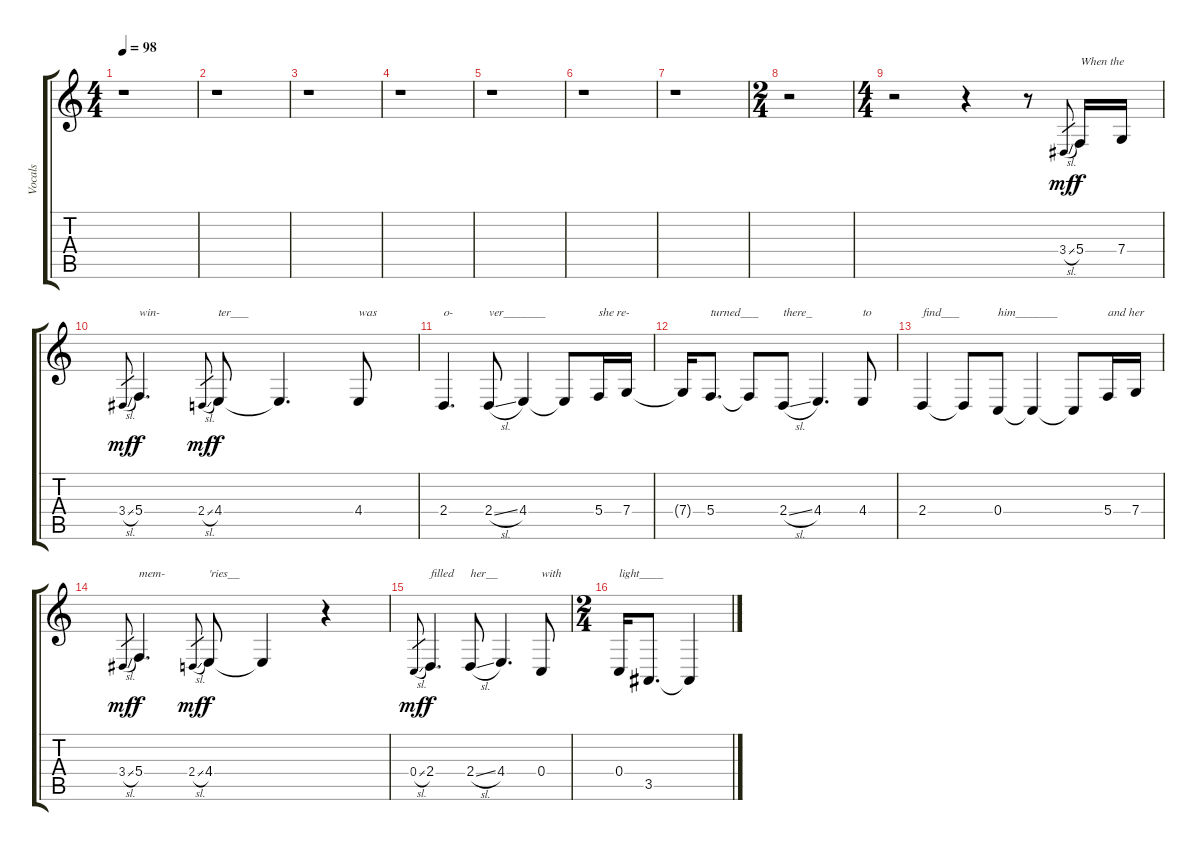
\track ("Vocals" "Vocals") {instrument lead6voice}
\staff {score tabs}
\tuning (D4 C4 G3 C3 G2 C2) {hide}
\ts (4 4)
\tempo 98
\clef g2
\ks c
r.1{dy mf instrument lead6voice} |
r.1 |
r.1 |
r.1 |
r.1 |
r.1 |
r.1 |
\ts (2 4)
r.2 |
\ts (4 4)
r.2 r.4 r.8 3.4{sl}.8{gr} 5.4.16{txt "When the" dy f} 7.4.16 |
3.4{sl}.8{gr dy mf} 5.4.4{d txt "win-" dy f} 2.4{sl}.8{gr dy mf} 4.4.8{txt "ter___" dy f} 4.4{t}.4{d} 4.4.8{txt "was"} |
2.4.4{d txt "o-"} 2.4{sl}.8{txt "ver_______"} 4.4.4 4.4{t}.8 5.4.16{txt "she re-"} 7.4.16 |
7.4{t}.16 5.4.8{d txt "turned___"} 5.4{t}.8 2.4{sl}.8{txt "there_"} 4.4.4{d} 4.4.8{txt "to"} |
2.4.4{txt "find___"} 2.4{t}.8 0.4.8{txt "him_______"} 0.4{t}.4 0.4{t}.8 5.4.16{txt "and her"} 7.4.16 |
3.4{sl}.8{gr dy mf} 5.4.4{d txt "mem-" dy f} 2.4{sl}.8{gr dy mf} 4.4.8{txt "'ries__" dy f} 4.4{t}.4 r.4 |
0.4{sl}.8{gr dy mf} 2.4.4{d txt "filled" dy f} 2.4{sl}.8{txt "her__"} 4.4.4{d} 0.4.8{txt "with"} |
\ts (2 4)
0.4.16{txt "light____"} 3.5.8{d} 3.5{t}.4
